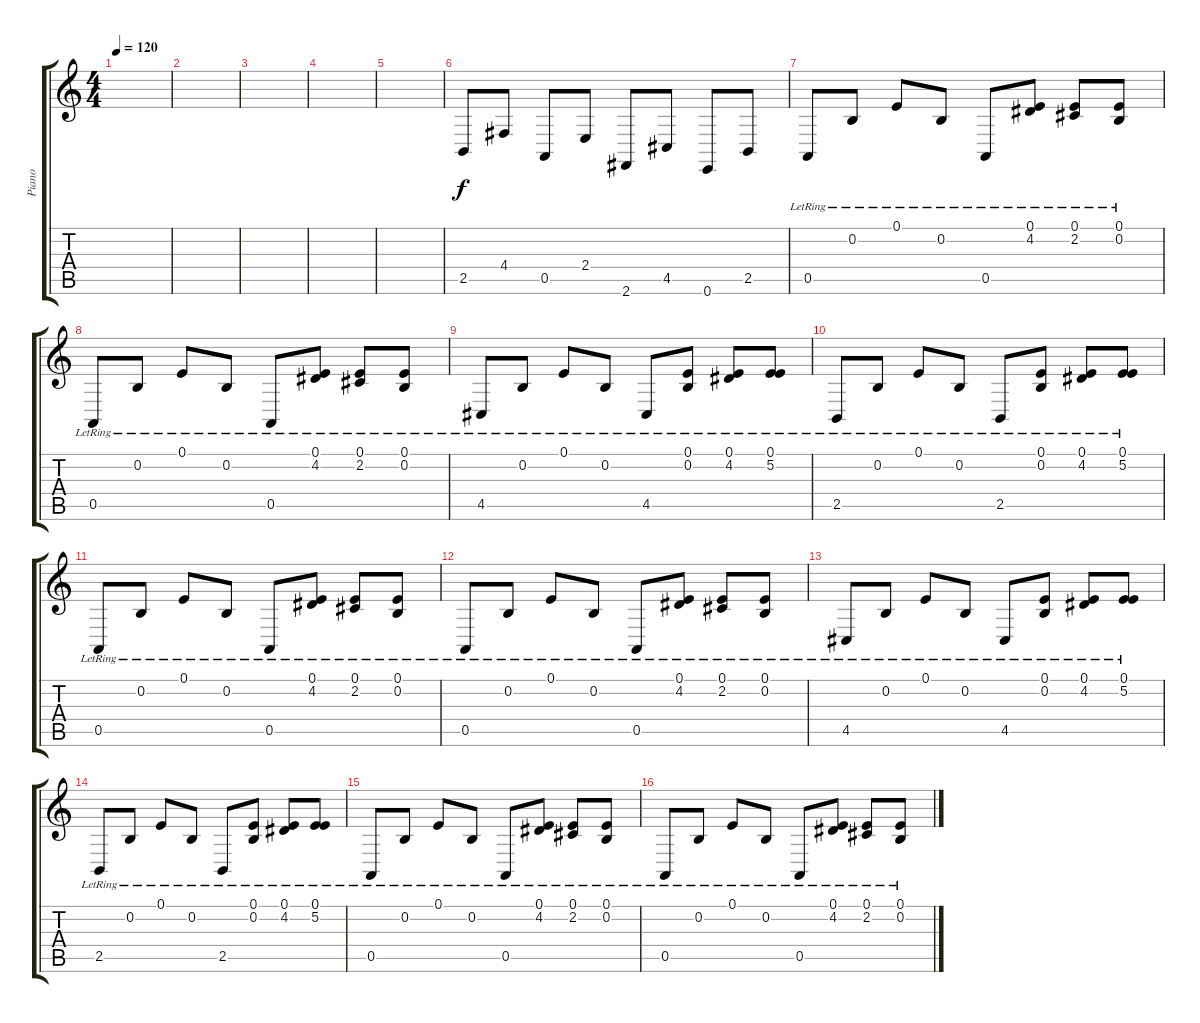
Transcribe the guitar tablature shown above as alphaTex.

\track ("Piano" "Piano") {instrument acousticgrandpiano}
\staff {score tabs}
\tuning (E4 B3 G3 D3 A2 E2) {hide}
\ts (4 4)
\tempo 120
\clef g2
\ks c
|
|
|
|
|
2.5.8 4.4.8 0.5.8 2.4.8 2.6.8 4.5.8 0.6.8 2.5.8 |
0.5{lr}.8 0.2{lr}.8 0.1{lr}.8 0.2{lr}.8 0.5{lr}.8 (0.1 4.2{lr}).8 (0.1{lr} 2.2).8 (0.1 0.2{lr}).8 |
0.5{lr}.8 0.2{lr}.8 0.1{lr}.8 0.2{lr}.8 0.5{lr}.8 (0.1 4.2{lr}).8 (0.1{lr} 2.2).8 (0.1 0.2{lr}).8 |
4.5{lr}.8 0.2{lr}.8 0.1{lr}.8 0.2{lr}.8 4.5{lr}.8 (0.1 0.2{lr}).8 (0.1{lr} 4.2).8 (0.1 5.2{lr}).8 |
2.5{lr}.8 0.2{lr}.8 0.1{lr}.8 0.2{lr}.8 2.5{lr}.8 (0.1 0.2{lr}).8 (0.1{lr} 4.2).8 (0.1 5.2{lr}).8 |
0.5{lr}.8 0.2{lr}.8 0.1{lr}.8 0.2{lr}.8 0.5{lr}.8 (0.1 4.2{lr}).8 (0.1{lr} 2.2).8 (0.1 0.2{lr}).8 |
0.5{lr}.8 0.2{lr}.8 0.1{lr}.8 0.2{lr}.8 0.5{lr}.8 (0.1 4.2{lr}).8 (0.1{lr} 2.2).8 (0.1 0.2{lr}).8 |
4.5{lr}.8 0.2{lr}.8 0.1{lr}.8 0.2{lr}.8 4.5{lr}.8 (0.1 0.2{lr}).8 (0.1{lr} 4.2).8 (0.1 5.2{lr}).8 |
2.5{lr}.8 0.2{lr}.8 0.1{lr}.8 0.2{lr}.8 2.5{lr}.8 (0.1 0.2{lr}).8 (0.1{lr} 4.2).8 (0.1 5.2{lr}).8 |
0.5{lr}.8 0.2{lr}.8 0.1{lr}.8 0.2{lr}.8 0.5{lr}.8 (0.1 4.2{lr}).8 (0.1{lr} 2.2).8 (0.1 0.2{lr}).8 |
0.5{lr}.8 0.2{lr}.8 0.1{lr}.8 0.2{lr}.8 0.5{lr}.8 (0.1 4.2{lr}).8 (0.1{lr} 2.2).8 (0.1 0.2{lr}).8
